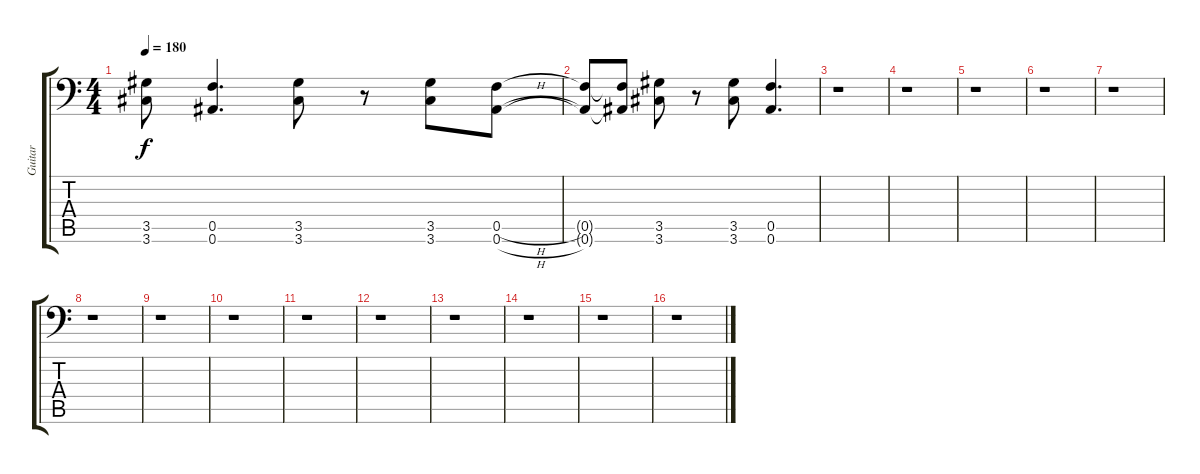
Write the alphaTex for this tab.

\track ("Guitar" "Guitar") {instrument distortionguitar}
\staff {score tabs}
\tuning (C4 G3 Eb3 Bb2 F2 Bb1) {hide}
\ts (4 4)
\tempo 180
\clef f4
\ks c
(3.5 3.6).8{dy f} (0.5 0.6).4{d} (3.5 3.6).8 r.8 (3.5 3.6).8 (0.5{h} 0.6{h}).8 |
(0.5{t} 0.6{t}).8 (0.5{t} 0.6{t}).8 (3.5 3.6).8 r.8 (3.5 3.6).8 (0.5 0.6).4{d} |
r.1 |
r.1 |
r.1 |
r.1 |
r.1 |
r.1 |
r.1 |
r.1 |
r.1 |
r.1 |
r.1 |
r.1 |
r.1 |
r.1
